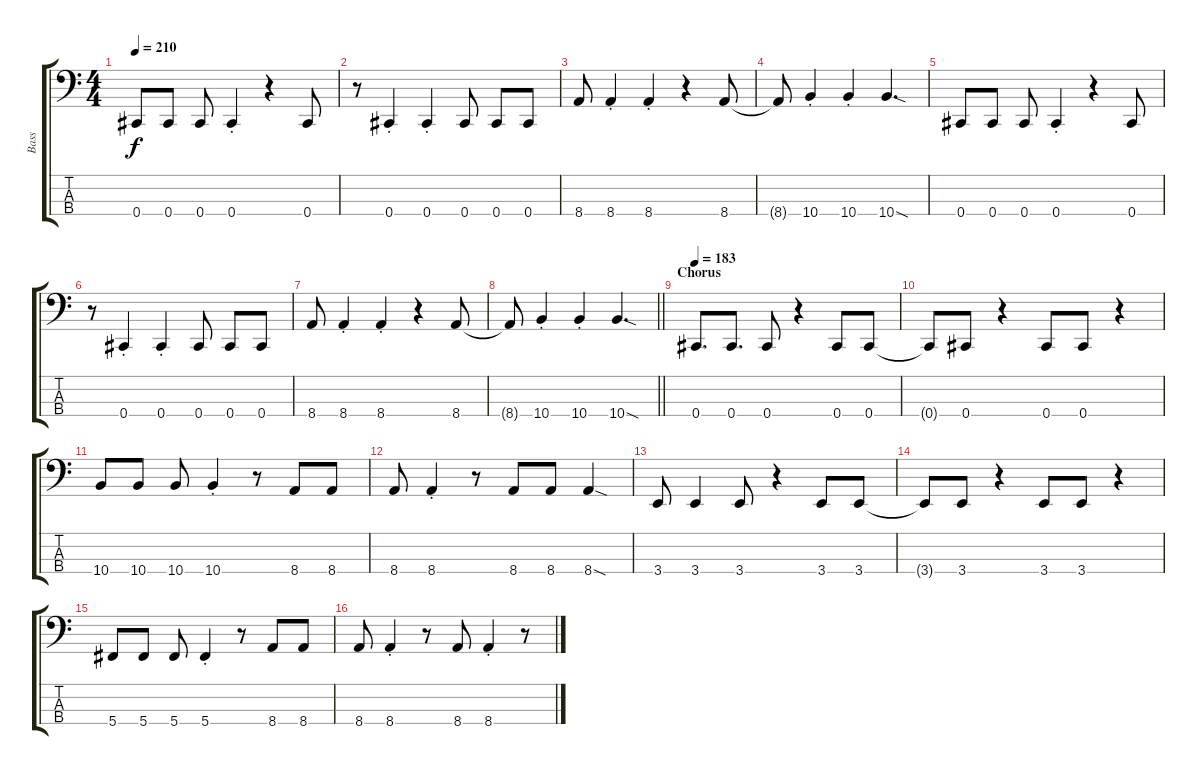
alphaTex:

\track ("Bass" "Bass") {instrument electricbassfinger}
\staff {score tabs}
\tuning (Gb2 Db2 Ab1 Db1) {hide}
\ts (4 4)
\tempo 210
\clef f4
\ks c
0.4.8{dy f} 0.4.8 0.4.8 0.4{st}.4 r.4 0.4.8 |
r.8 0.4{st}.4 0.4{st}.4 0.4.8 0.4.8 0.4.8 |
8.4.8 8.4{st}.4 8.4{st}.4 r.4 8.4.8 |
8.4{t}.8 10.4{st}.4 10.4{st}.4 10.4{sod}.4{d} |
0.4.8 0.4.8 0.4.8 0.4{st}.4 r.4 0.4.8 |
r.8 0.4{st}.4 0.4{st}.4 0.4.8 0.4.8 0.4.8 |
8.4.8 8.4{st}.4 8.4{st}.4 r.4 8.4.8 |
\barLineRight lightlight
8.4{t}.8 10.4{st}.4 10.4{st}.4 10.4{sod}.4{d} |
\section ("" "Chorus")
\tempo 183
0.4.8{d} 0.4.8{d} 0.4.8 r.4 0.4.8 0.4.8 |
0.4{t}.8 0.4.8 r.4 0.4.8 0.4.8 r.4 |
10.4.8 10.4.8 10.4.8 10.4{st}.4 r.8 8.4.8 8.4.8 |
8.4.8 8.4{st}.4 r.8 8.4.8 8.4.8 8.4{sod}.4 |
3.4.8 3.4.4 3.4.8 r.4 3.4.8 3.4.8 |
3.4{t}.8 3.4.8 r.4 3.4.8 3.4.8 r.4 |
5.4.8 5.4.8 5.4.8 5.4{st}.4 r.8 8.4.8 8.4.8 |
8.4.8 8.4{st}.4 r.8 8.4.8 8.4{st}.4 r.8
